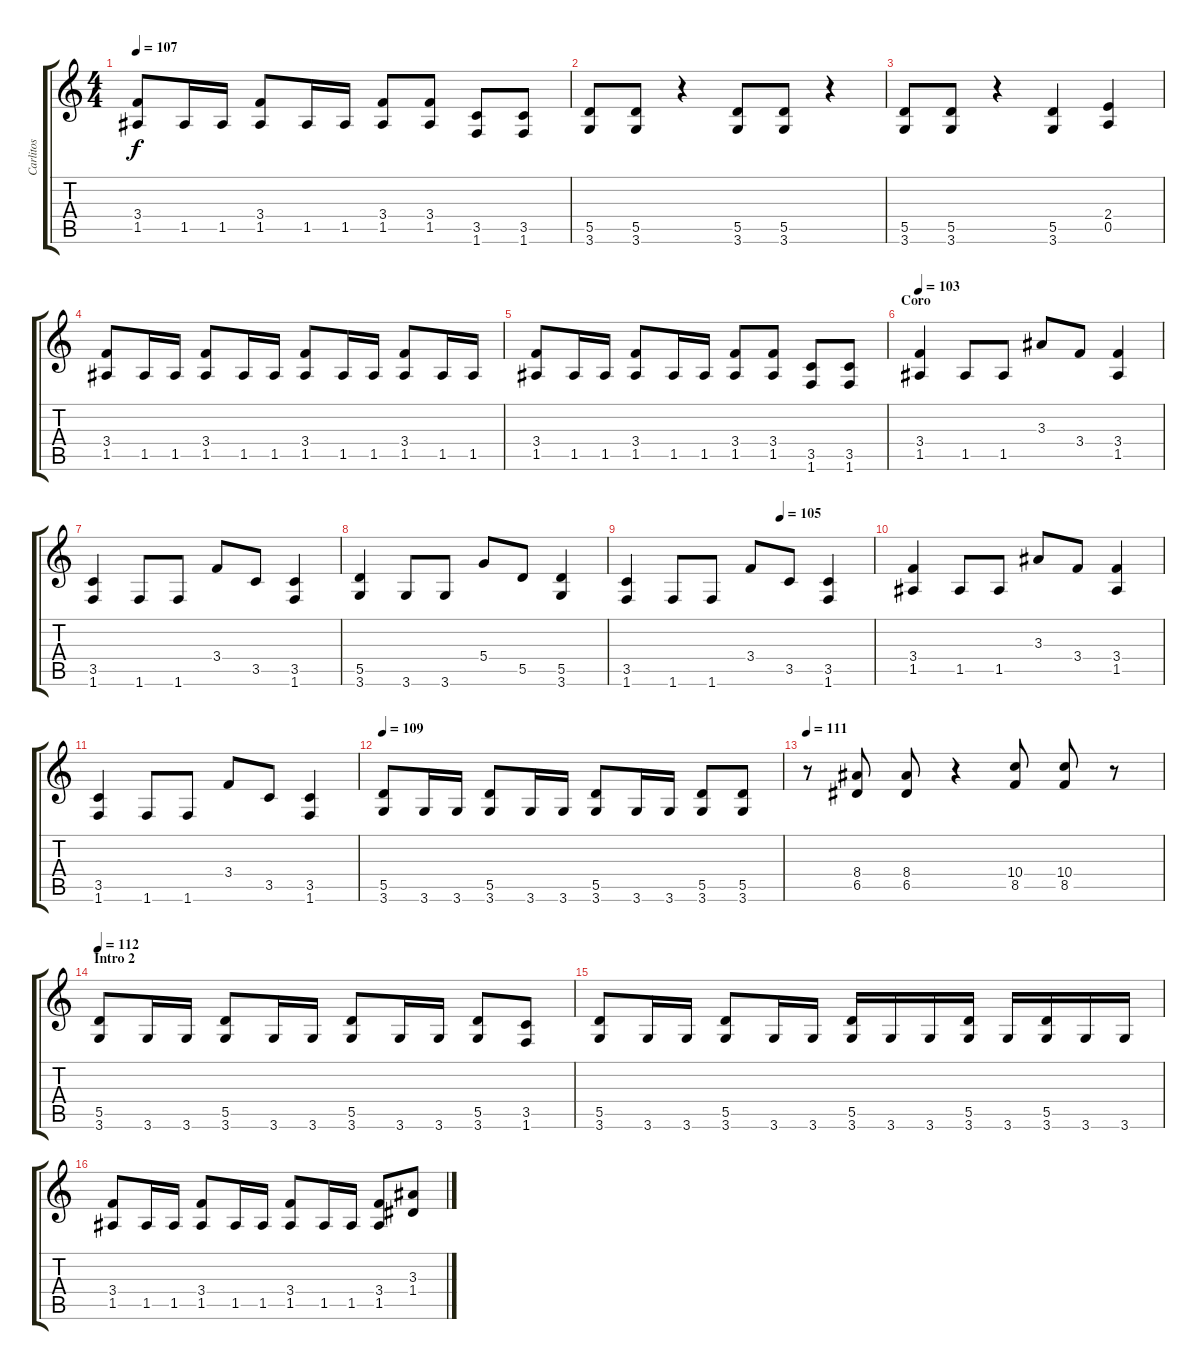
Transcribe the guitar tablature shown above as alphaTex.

\track ("Carlitos" "Carlitos") {instrument distortionguitar}
\staff {score tabs}
\tuning (E4 B3 G3 D3 A2 E2) {hide}
\ts (4 4)
\tempo 107
\clef g2
\ks c
(3.4 1.5).8{dy f} 1.5.16 1.5.16 (3.4 1.5).8 1.5.16 1.5.16 (3.4 1.5).8 (3.4 1.5).8 (3.5 1.6).8 (3.5 1.6).8 |
(5.5 3.6).8 (5.5 3.6).8 r.4 (5.5 3.6).8 (5.5 3.6).8 r.4 |
(5.5 3.6).8 (5.5 3.6).8 r.4 (5.5 3.6).4 (2.4 0.5).4 |
(3.4 1.5).8 1.5.16 1.5.16 (3.4 1.5).8 1.5.16 1.5.16 (3.4 1.5).8 1.5.16 1.5.16 (3.4 1.5).8 1.5.16 1.5.16 |
(3.4 1.5).8 1.5.16 1.5.16 (3.4 1.5).8 1.5.16 1.5.16 (3.4 1.5).8 (3.4 1.5).8 (3.5 1.6).8 (3.5 1.6).8 |
\section ("" "Coro")
\tempo 103
(3.4 1.5).4 1.5.8 1.5.8 3.3.8 3.4.8 (3.4 1.5).4 |
(3.5 1.6).4 1.6.8 1.6.8 3.4.8 3.5.8 (3.5 1.6).4 |
(5.5 3.6).4 3.6.8 3.6.8 5.4.8 5.5.8 (5.5 3.6).4 |
\tempo (105 0.625)
(3.5 1.6).4 1.6.8 1.6.8 3.4.8 3.5.8 (3.5 1.6).4 |
(3.4 1.5).4 1.5.8 1.5.8 3.3.8 3.4.8 (3.4 1.5).4 |
(3.5 1.6).4 1.6.8 1.6.8 3.4.8 3.5.8 (3.5 1.6).4 |
\tempo 109
(5.5 3.6).8 3.6.16 3.6.16 (5.5 3.6).8 3.6.16 3.6.16 (5.5 3.6).8 3.6.16 3.6.16 (5.5 3.6).8 (5.5 3.6).8 |
\tempo 111
r.8 (8.4 6.5).8 (8.4 6.5).8 r.4 (10.4 8.5).8 (10.4 8.5).8 r.8 |
\section ("" "Intro 2")
\tempo 112
(5.5 3.6).8 3.6.16 3.6.16 (5.5 3.6).8 3.6.16 3.6.16 (5.5 3.6).8 3.6.16 3.6.16 (5.5 3.6).8 (3.5 1.6).8 |
(5.5 3.6).8 3.6.16 3.6.16 (5.5 3.6).8 3.6.16 3.6.16 (5.5 3.6).16 3.6.16 3.6.16 (5.5 3.6).16 3.6.16 (5.5 3.6).16 3.6.16 3.6.16 |
(3.4 1.5).8 1.5.16 1.5.16 (3.4 1.5).8 1.5.16 1.5.16 (3.4 1.5).8 1.5.16 1.5.16 (3.4 1.5).8 (3.3 1.4).8
